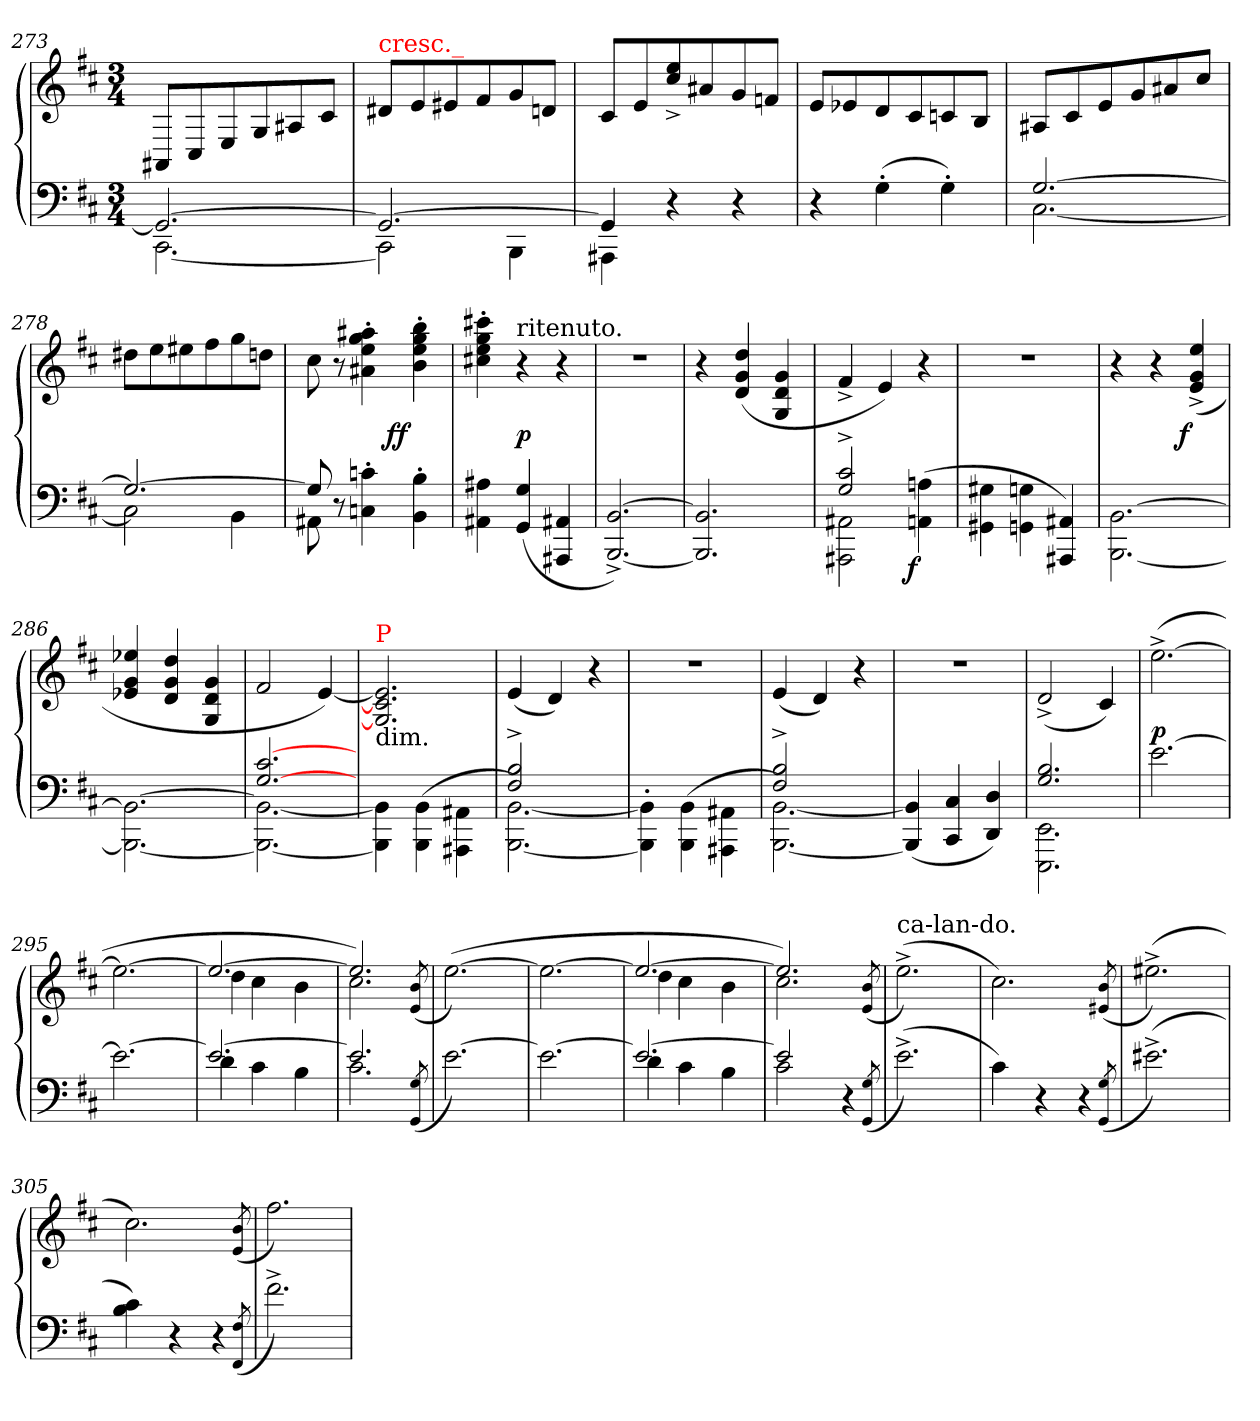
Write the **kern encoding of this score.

**kern	**kern	**dynam
*part1	*part1	*part1
*staff2	*staff1	*staff1/2
*clefF4	*clefG2	*
*k[f#c#]	*k[f#c#]	*
*M3/4	*M3/4	*
=273	=273	=273
*^	*	*
2.GG_	[2.CC#\	8AA#XL	.
.	.	8C#/	.
.	.	8E/	.
.	.	8G/	.
.	.	8A#X	.
.	.	8c#/J	.
=274	=274	=274	=274
!	!	!LO:TX:a:color=red:t=cresc._	!
2.GG_	2CC#]	8d#XL	.
.	.	8e	.
.	.	8e#X	.
.	.	8f#	.
.	4BBB	8g	.
.	.	8dnJ	.
=275	=275	=275	=275
4GG]	4AAA#X	8c#L	.
.	.	8e	.
4r	2ryy	8ee^< 8cc#^<	.
.	.	8a#X	.
4r	.	8g	.
.	.	8fnJ	.
*v	*v	*	*
=276	=276	=276
4r	8eL	.
.	8e-X	.
(4G'	8d	.
.	8c#	.
4G')	8cn	.
.	8BJ	.
=277	=277	=277
*^	*	*
[2.G	[2.C#	8A#XL	.
.	.	8c#	.
.	.	8e	.
.	.	8g	.
.	.	8a#X	.
.	.	8cc#J	.
=278	=278	=278	=278
2.G_	2C#]	8dd#XL	.
.	.	8ee	.
.	.	8ee#X	.
.	.	8ff#	.
.	4BB	8gg	.
.	.	8ddnJ	.
=279	=279	=279	=279
*	*	*^	*
8G]	8AA#X	8cc#	4.ryy	.
8ryy	8r	8r	.	.
2ryy	4cn'> 4Cn'>	4aa#X'> 4gg'> 4ee'> 4a#X'>	.	.
.	.	.	4.ryy	ff
.	4B'> 4BB'>	4bb'> 4gg'> 4ee'> 4b'>	.	.
*v	*v	*	*	*
*	*v	*v	*
=280	=280	=280
4A#X 4AA#	4ccc#X'> 4gg'> 4ee'> 4cc#X'>	.
!	!LO:TX:a:t=ritenuto.	!
(4G 4GG	4r	p
4AA#X 4AAA#X	4r	.
=281	=281	=281
[2.BB^> [2.BBB^>)	2.rdd	.
=282	=282	=282
2.BB] 2.BBB]	4r	.
.	(>4dd 4g 4d	.
.	4g/ 4d/ 4G/	.
=283	=283	=283
*^	*	*
2c#^> 2G^>	2AA#X 2AAA#X	4f#^<	.
.	.	4e)	.
!	!	!	!LO:DY:b=2:rj
4ryy	(>4An 4AAn	4r	f
*v	*v	*	*
=284	=284	=284
4G#X\ 4GG#X\	2.rdd	.
4Gn\ 4GGn\	.	.
4AA#X 4AAA#X)	.	.
=285	=285	=285
[2.BB\ [2.BBB\	4r	.
.	4r	.
!	!	!LO:DY:rj
.	(>4ee^< 4g^< 4e^<	f
=286	=286	=286
2.BB_\ 2.BBB_\	4ee-X 4g 4e-X	.
.	4dd 4g 4d	.
.	4g/ 4d/ 4G/	.
=287	=287	=287
*^	*	*
[2.c# [2.G	2.BB_ 2.BBB_	2f#	.
.	.	[4e)	.
*v	*v	*	*
=288	=288	=288
!	!LO:TX:c:t=dim.	!
!	!LO:TX:a:color=red:t=P	!
4BB]\ 4BBB]\	2.e]/ 2.c#]/ 2.G]/	.
(4BB\ 4BBB\	.	.
4AA#X\ 4AAA#X\	.	.
=289	=289	=289
*^	*	*
2B^> 2F#^>	[2.BB [2.BBB)	(4e	.
.	.	4d)	.
4ryy	.	4r	.
*v	*v	*	*
=290	=290	=290
4BB]'>\ 4BBB]'>\	2.rdd	.
(4BB\ 4BBB\	.	.
4AA#X\ 4AAA#X\	.	.
=291	=291	=291
*^	*	*
2B^> 2F#^>	[2.BB [2.BBB)	(4e	.
.	.	4d)	.
4ryy	.	4r	.
*v	*v	*	*
=292	=292	=292
(<4BB]/ 4BBB]/	2.rdd	.
4C#/ 4CC#/	.	.
4D/ 4DD/)	.	.
=293	=293	=293
*^	*	*
2.B 2.G	2.EE\ 2.EEE\	(2d^>	.
.	.	4c#)	.
*v	*v	*	*
=294	=294	=294
[2.e	([2.ee^<	p
=295	=295	=295
2.e_	2.ee_	.
=296	=296	=296
*^	*^	*
2.e_	4d	2.ee_	4dd	.
.	4c#	.	4cc#	.
.	4B	.	4b	.
=297	=297	=297	=297	=297
2.e]	2.c#	2.ee])	2.cc#	.
*v	*v	*	*	*
*	*v	*v	*
(<8qG/ 8qGG/	(<8qb/ 8qe/	.
=298	=298	=298
[2.e)	(>[2.ee)	.
=299	=299	=299
2.e_	2.ee_	.
=300	=300	=300
*^	*^	*
2.e_	4d	2.ee_	4dd	.
.	4c#	.	4cc#	.
.	4B	.	4b	.
=301	=301	=301	=301	=301
2e]	2c#	2.ee])	2.cc#	.
4ryy	4r	.	.	.
*v	*v	*	*	*
*	*v	*v	*
(<8qG/ 8qGG/	(<8qb/ 8qe/	.
=302	=302	=302
!	!LO:TX:a:t=ca-lan-do.	!
(2.e^<)	(2.ee^<)	.
=303	=303	=303
4c#)	2.cc#)	.
4r	.	.
4r	.	.
(<8qG/ 8qGG/	(<8qb/ 8qe#X/	.
=304	=304	=304
(2.e#X^<)	(2.ee#X^<)	.
=305	=305	=305
4c# 4B)	2.cc#)	.
4r	.	.
4r	.	.
(<8qF#/ 8qFF#/	(<8qb/ 8qe/	.
=306	=306	=306
2.f#^<)	2.ff#)	.
=	=	=
*-	*-	*-
